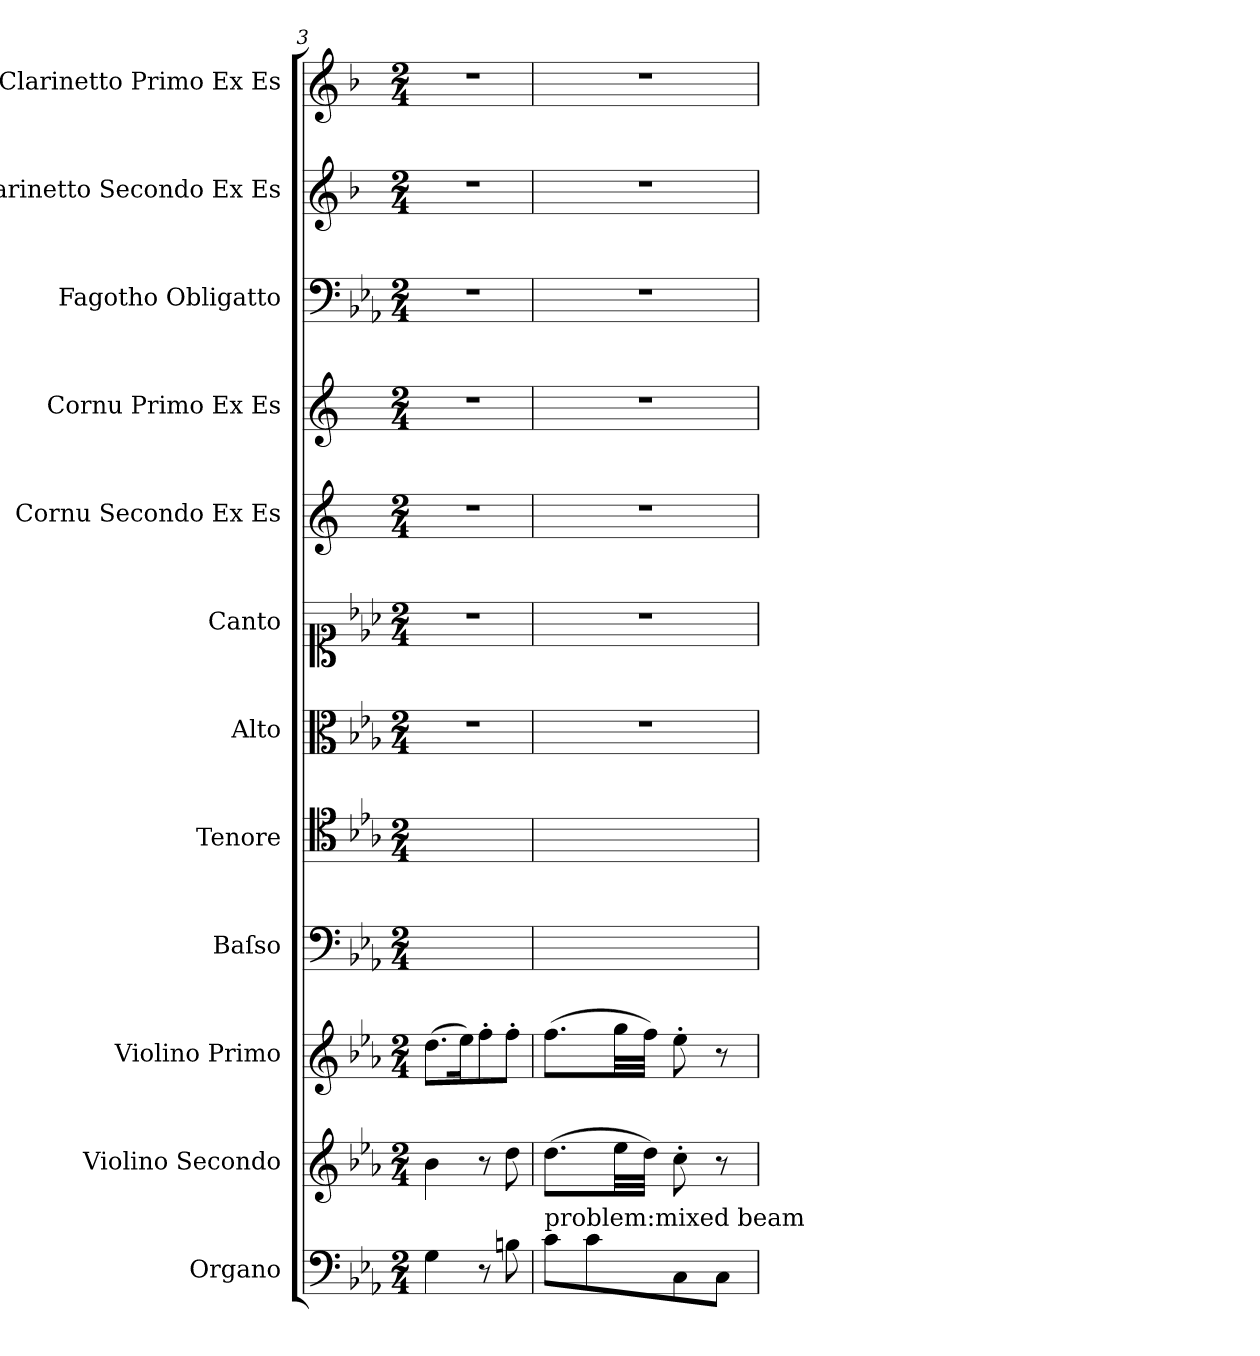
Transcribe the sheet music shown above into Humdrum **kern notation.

**kern	**kern	**kern	**kern	**kern	**kern	**kern	**kern	**kern	**kern	**kern	**kern
*part12	*part11	*part10	*part9	*part8	*part7	*part6	*part5	*part4	*part3	*part2	*part1
*staff12	*staff11	*staff10	*staff9	*staff8	*staff7	*staff6	*staff5	*staff4	*staff3	*staff2	*staff1
*I"Organo	*I"Violino Secondo	*I"Violino Primo	*I"Baſso	*I"Tenore	*I"Alto	*I"Canto	*I"Cornu Secondo Ex Es	*I"Cornu Primo Ex Es	*I"Fagotho Obligatto	*I"Clarinetto Secondo Ex Es	*I"Clarinetto Primo Ex Es
*I'Org	*	*I'Vno I	*I'B.	*I'T.	*I'A.	*I'C.	*	*I'Cor I	*I'Fag.	*	*I'Cor I
*clefF4	*clefG2	*clefG2	*clefF4	*clefC4	*clefC3	*clefC1	*clefG2	*clefG2	*clefF4	*clefG2	*clefG2
*	*	*	*	*	*	*	*ITrd5c9	*ITrd5c9	*	*ITrd1c2	*ITrd1c2
*k[b-e-a-]	*k[b-e-a-]	*k[b-e-a-]	*k[b-e-a-]	*k[b-e-a-]	*k[b-e-a-]	*k[b-e-a-]	*k[b-e-a-]	*k[b-e-a-]	*k[b-e-a-]	*k[b-e-a-]	*k[b-e-a-]
*c:	*c:	*c:	*c:	*c:	*c:	*c:	*c:	*c:	*c:	*c:	*c:
*M2/4	*M2/4	*M2/4	*M2/4	*M2/4	*M2/4	*M2/4	*M2/4	*M2/4	*M2/4	*M2/4	*M2/4
=3	=3	=3	=3	=3	=3	=3	=3	=3	=3	=3	=3
4G\	4b-\	(8.dd\L	2ryy	2ryy	2r	2r	2r	2r	2r	2r	2r
.	.	16ee-\K)	.	.	.	.	.	.	.	.	.
8r	8r	8ff'\	.	.	.	.	.	.	.	.	.
8Bn\	8dd\	8ff'\J	.	.	.	.	.	.	.	.	.
=4	=4	=4	=4	=4	=4	=4	=4	=4	=4	=4	=4
!LO:TX:a:t=problem&colon;mixed beam	!	!	!	!	!	!	!	!	!	!	!
8c\L	(8.dd\L	(8.ff\L	2ryy	2ryy	2r	2r	2r	2r	2r	2r	2r
8c\	.	.	.	.	.	.	.	.	.	.	.
.	32ee-\LL	32gg\LL	.	.	.	.	.	.	.	.	.
.	32dd\JJJ)	32ff\JJJ)	.	.	.	.	.	.	.	.	.
8C\	8cc'\	8ee-'\	.	.	.	.	.	.	.	.	.
8C\J	8r	8r	.	.	.	.	.	.	.	.	.
=	=	=	=	=	=	=	=	=	=	=	=
*-	*-	*-	*-	*-	*-	*-	*-	*-	*-	*-	*-
